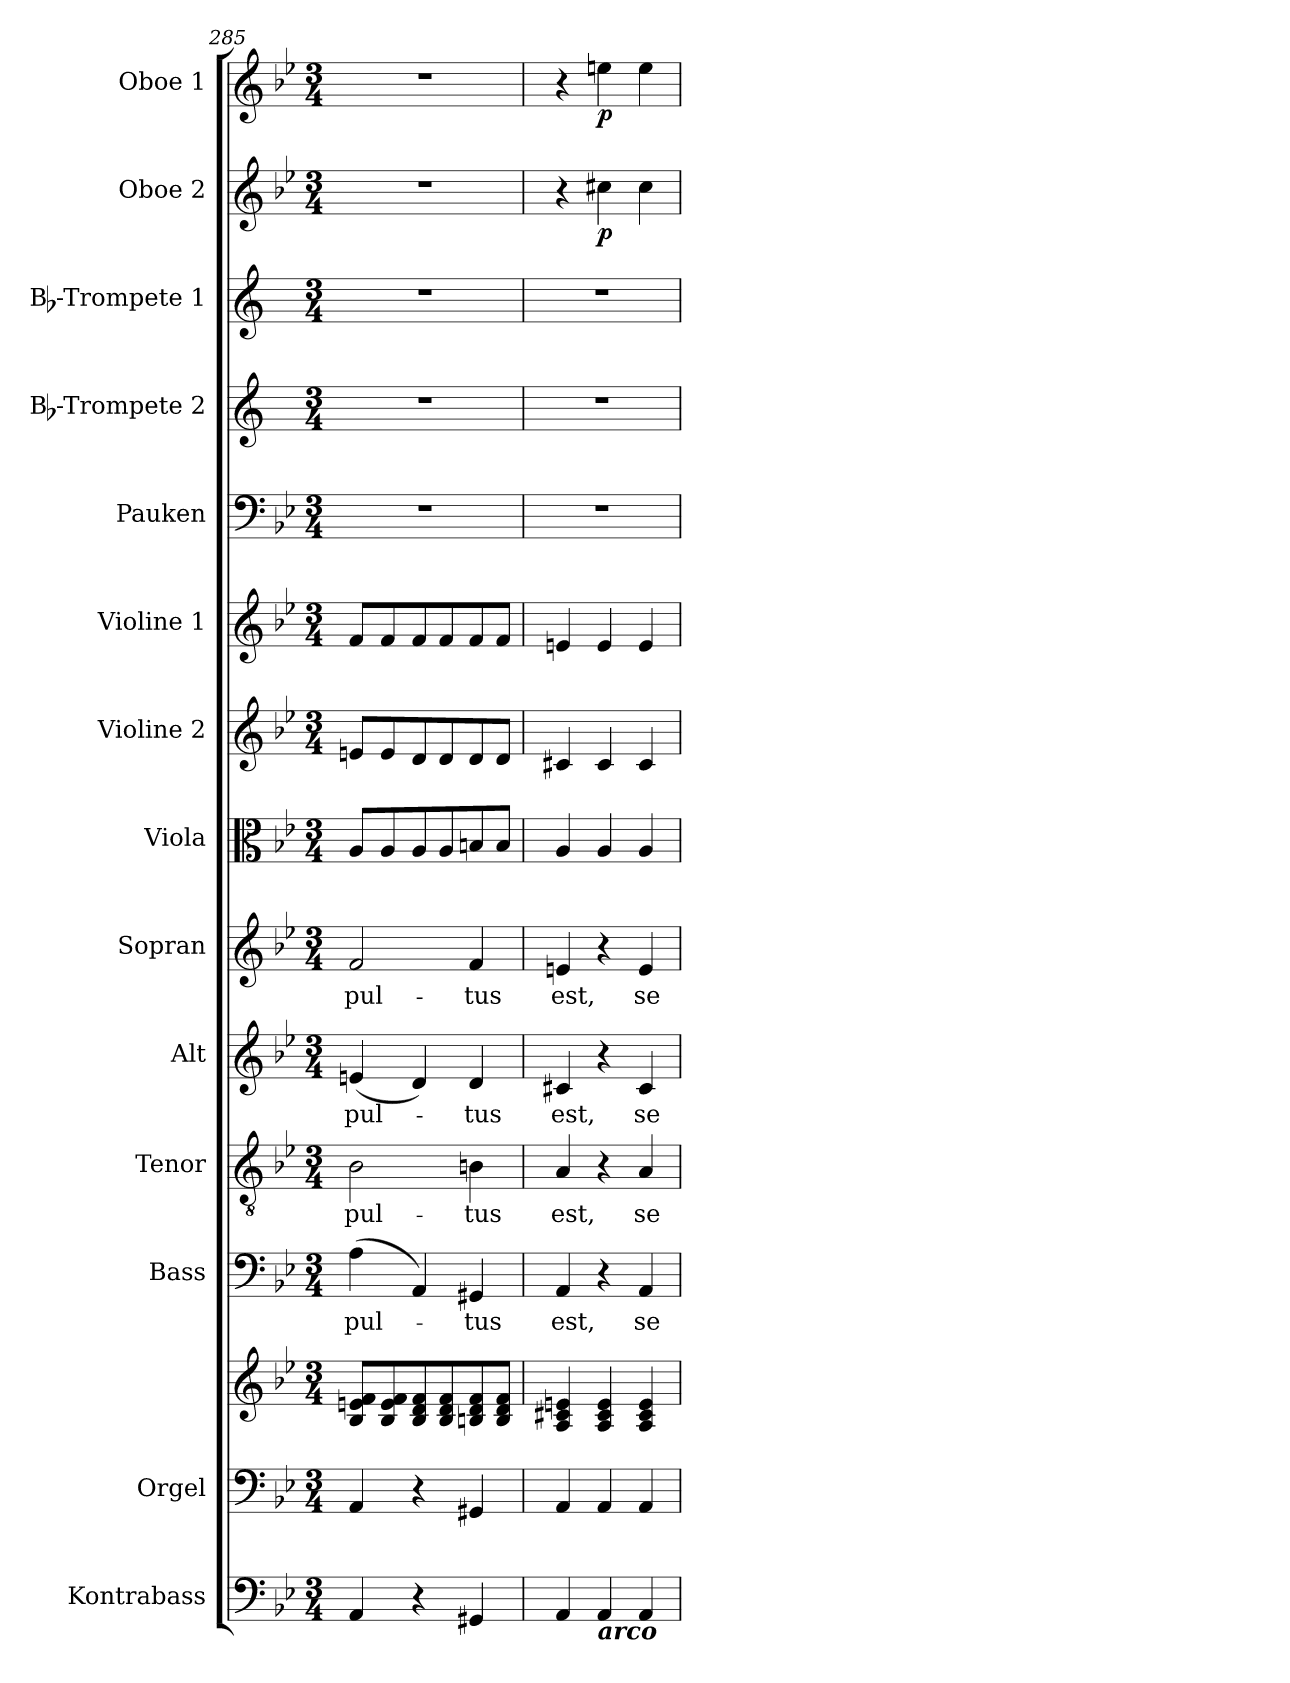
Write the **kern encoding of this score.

**kern	**kern	**kern	**kern	**text	**kern	**text	**kern	**text	**kern	**text	**kern	**kern	**kern	**kern	**kern	**kern	**kern	**dynam	**kern	**dynam
*part14	*part13	*part13	*part12	*part12	*part11	*part11	*part10	*part10	*part9	*part9	*part8	*part7	*part6	*part5	*part4	*part3	*part2	*part2	*part1	*part1
*staff15	*staff14	*staff13	*staff12	*staff12	*staff11	*staff11	*staff10	*staff10	*staff9	*staff9	*staff8	*staff7	*staff6	*staff5	*staff4	*staff3	*staff2	*staff2	*staff1	*staff1
*I"Kontrabass	*I"Orgel	*	*I"Bass	*	*I"Tenor	*	*I"Alt	*	*I"Sopran	*	*I"Viola	*I"Violine 2	*I"Violine 1	*I"Pauken	*I"Bb-Trompete 2	*I"Bb-Trompete 1	*I"Oboe 2	*	*I"Oboe 1	*
*I'Kb.	*I'Org.	*	*I'B.	*	*I'T.	*	*I'A.	*	*I'S.	*	*I'Vla.	*I'Vl. 2	*I'Vl. 1	*I'Pk.	*I'Bb Trp. 2	*I'Bb Trp. 1	*I'Ob. 2	*	*I'Ob. 1	*
*clefF4	*clefF4	*clefG2	*clefF4	*	*clefGv2	*	*clefG2	*	*clefG2	*	*clefC3	*clefG2	*clefG2	*clefF4	*clefG2	*clefG2	*clefG2	*	*clefG2	*
*ITrd7c12	*	*	*	*	*	*	*	*	*	*	*	*	*	*	*ITrd1c2	*ITrd1c2	*	*	*	*
*k[b-e-]	*k[b-e-]	*k[b-e-]	*k[b-e-]	*	*k[b-e-]	*	*k[b-e-]	*	*k[b-e-]	*	*k[b-e-]	*k[b-e-]	*k[b-e-]	*k[b-e-]	*k[b-e-]	*k[b-e-]	*k[b-e-]	*	*k[b-e-]	*
*B-:	*B-:	*B-:	*B-:	*	*B-:	*	*B-:	*	*B-:	*	*B-:	*B-:	*B-:	*B-:	*B-:	*B-:	*B-:	*	*B-:	*
*M3/4	*M3/4	*M3/4	*M3/4	*	*M3/4	*	*M3/4	*	*M3/4	*	*M3/4	*M3/4	*M3/4	*M3/4	*M3/4	*M3/4	*M3/4	*	*M3/4	*
=285	=285	=285	=285	=285	=285	=285	=285	=285	=285	=285	=285	=285	=285	=285	=285	=285	=285	=285	=285	=285
!	!	!	!	!LO:LY:b	!	!LO:LY:b	!	!LO:LY:b	!	!LO:LY:b	!	!	!	!	!	!	!	!	!	!
4AAA/	4AA/	8B-/ 8en/ 8f/L	(>4A\	-pul-	2B-\	-pul-	(<4en/	-pul-	2f/	-pul-	8A/L	8en/L	8f/L	2.r	2.r	2.r	2.r	.	2.r	.
.	.	8B-/ 8e/ 8f/	.	.	.	.	.	.	.	.	8A/	8e/	8f/	.	.	.	.	.	.	.
4r	4r	8B-/ 8d/ 8f/	4AA/)	.	.	.	4d/)	.	.	.	8A/	8d/	8f/	.	.	.	.	.	.	.
.	.	8B-/ 8d/ 8f/	.	.	.	.	.	.	.	.	8A/	8d/	8f/	.	.	.	.	.	.	.
!	!	!	!	!LO:LY:b	!	!LO:LY:b	!	!LO:LY:b	!	!LO:LY:b	!	!	!	!	!	!	!	!	!	!
4GGG#X/	4GG#X/	8Bn/ 8d/ 8f/	4GG#X/	-tus	4Bn\	-tus	4d/	-tus	4f/	-tus	8Bn/	8d/	8f/	.	.	.	.	.	.	.
.	.	8B/ 8d/ 8f/J	.	.	.	.	.	.	.	.	8B/J	8d/J	8f/J	.	.	.	.	.	.	.
=286	=286	=286	=286	=286	=286	=286	=286	=286	=286	=286	=286	=286	=286	=286	=286	=286	=286	=286	=286	=286
!	!	!	!	!LO:LY:b	!	!LO:LY:b	!	!LO:LY:b	!	!LO:LY:b	!	!	!	!	!	!	!	!	!	!
4AAA/	4AA/	4A/ 4c#X/ 4en/	4AA/	est,	4A/	est,	4c#X/	est,	4en/	est,	4A/	4c#X/	4en/	2.r	2.r	2.r	4r	.	4r	.
!LO:TX:b:Bi:t=arco	!	!	!	!	!	!	!	!	!	!	!	!	!	!	!	!	!	!	!	!
!	!	!	!	!	!	!	!	!	!	!	!	!	!	!	!	!	!	!LO:DY:b	!	!LO:DY:b
4AAA/	4AA/	4A/ 4c#/ 4e/	4r	.	4r	.	4r	.	4r	.	4A/	4c#/	4e/	.	.	.	4cc#X\	p	4een\	p
!	!	!	!	!LO:LY:b	!	!LO:LY:b	!	!LO:LY:b	!	!LO:LY:b	!	!	!	!	!	!	!	!	!	!
4AAA/	4AA/	4A/ 4c#/ 4e/	4AA/	se-	4A/	se-	4c#/	se-	4e/	se-	4A/	4c#/	4e/	.	.	.	4cc#\	.	4ee\	.
=	=	=	=	=	=	=	=	=	=	=	=	=	=	=	=	=	=	=	=	=
*-	*-	*-	*-	*-	*-	*-	*-	*-	*-	*-	*-	*-	*-	*-	*-	*-	*-	*-	*-	*-
